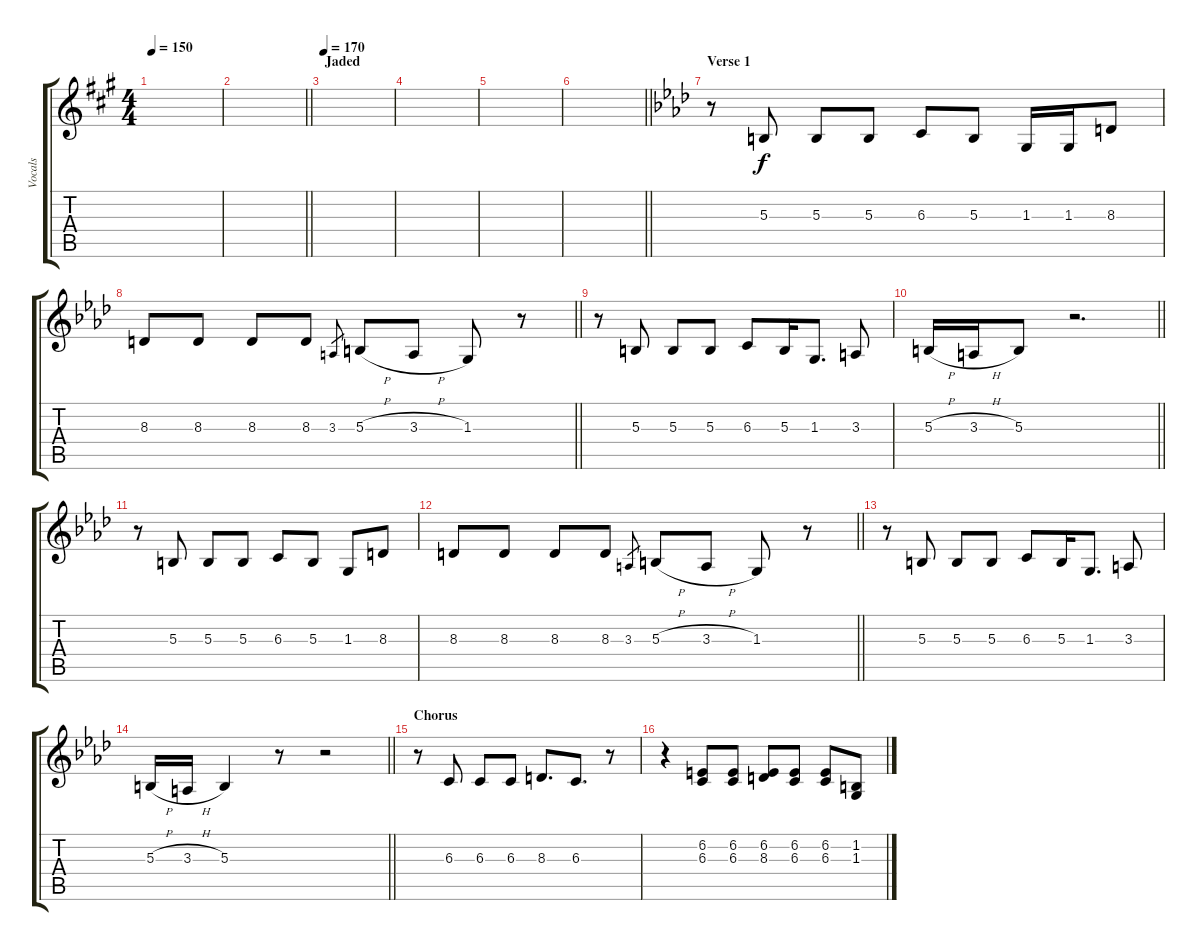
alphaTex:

\track ("Vocals" "Vocals") {instrument trumpet}
\staff {score tabs}
\tuning (Eb4 Bb3 Gb3 Db3 Ab2 Eb2) {hide}
\ts (4 4)
\tempo 150
\clef g2
\ks a
|
\barLineRight lightlight
|
\section ("" "Jaded")
\tempo 170
|
|
|
\barLineRight lightlight
|
\section ("" "Verse 1")
\ks ab
r.8 5.3.8 5.3.8 5.3.8 6.3.8 5.3.8 1.3.16 1.3.16 8.3.8 |
\barLineRight lightlight
8.3.8 8.3.8 8.3.8 8.3.8 3.3.8{gr} 5.3{h}.8 3.3{h}.8 1.3.8 r.8 |
r.8 5.3.8 5.3.8 5.3.8 6.3.8 5.3.16 1.3.8{d} 3.3.8 |
\barLineRight lightlight
5.3{h}.16 3.3{h}.16 5.3.8 r.2{d} |
r.8 5.3.8 5.3.8 5.3.8 6.3.8 5.3.8 1.3.8 8.3.8 |
\barLineRight lightlight
8.3.8 8.3.8 8.3.8 8.3.8 3.3.8{gr} 5.3{h}.8 3.3{h}.8 1.3.8 r.8 |
r.8 5.3.8 5.3.8 5.3.8 6.3.8 5.3.16 1.3.8{d} 3.3.8 |
\barLineRight lightlight
5.3{h}.16 3.3{h}.16 5.3.4 r.8 r.2 |
\section ("" "Chorus")
r.8 6.3.8 6.3.8 6.3.8 8.3.8{d} 6.3.8{d} r.8 |
r.4 (6.2 6.3).8 (6.2 6.3).8 (6.2 8.3).8 (6.2 6.3).8 (6.2 6.3).8 (1.2 1.3).8
